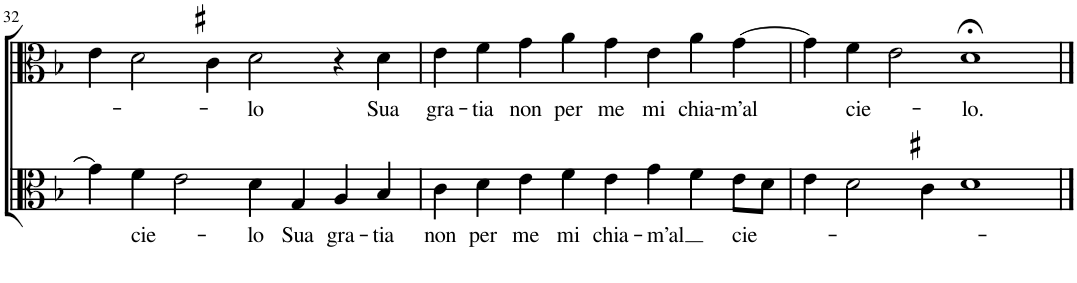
**kern	**text	**kern	**text
*part2	*part2	*part1	*part1
*staff2	*staff2	*staff1	*staff1
*I"Voice	*	*I"Voice	*
!!LO:PB:g=z
*clefC3	*	*clefC3	*
*k[b-]	*	*k[b-]	*
*M4/2	*	*M4/2	*
=32	=32	=32	=32
4g\]	.	4e\	.
!	!LO:LY:b	!	!
4f\	cie-	2d\	.
2e\	.	.	.
.	.	4c#X\	.
!	!LO:LY:b	!	!LO:LY:b
4d\	-lo	2d\	-lo
!	!LO:LY:b	!	!
4G/	Sua	.	.
!	!LO:LY:b	!	!
4A/	gra-	4r	.
!	!LO:LY:b	!	!LO:LY:b
4B-/	-tia	4d\	Sua
=33	=33	=33	=33
!	!LO:LY:b	!	!LO:LY:b
4c\	non	4e\	gra-
!	!LO:LY:b	!	!LO:LY:b
4d\	per	4f\	-tia
!	!LO:LY:b	!	!LO:LY:b
4e\	me	4g\	non
!	!LO:LY:b	!	!LO:LY:b
4f\	mi	4a\	per
!	!LO:LY:b	!	!LO:LY:b
4e\	chia-	4g\	me
!	!LO:LY:b	!	!LO:LY:b
4g\	-m’al	4e\	mi
!	!	!	!LO:LY:b
4f\	.	4a\	chia-
!	!LO:LY:b	!	!LO:LY:b
8e\L	cie-	[4g\	-m’al
8d\J	.	.	.
=34	=34	=34	=34
4e\	.	4g\]	.
!	!	!	!LO:LY:b
2d\	.	4f\	cie-
.	.	2e\	.
4c#X\	.	.	.
!	!	!	!LO:LY:b
1d	.	1d;<	-lo.
==	==	==	==
*-	*-	*-	*-
